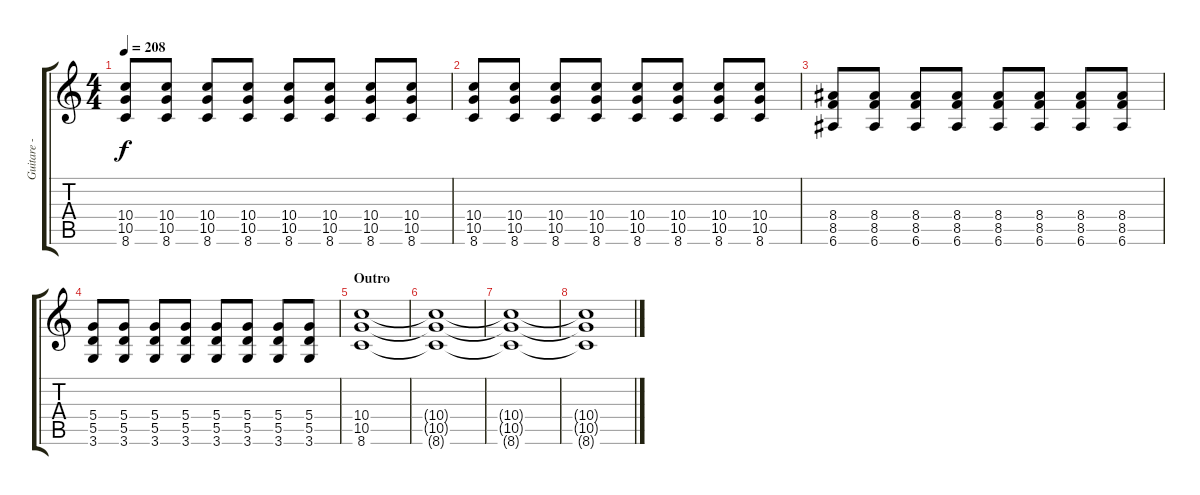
\track ("Guitare - Yann" "Guitare - ") {instrument overdrivenguitar}
\staff {score tabs}
\tuning (E4 B3 G3 D3 A2 E2) {hide}
\ts (4 4)
\tempo 208
\clef g2
\ks c
(10.4 10.5 8.6).8{dy f} (10.4 10.5 8.6).8 (10.4 10.5 8.6).8 (10.4 10.5 8.6).8 (10.4 10.5 8.6).8 (10.4 10.5 8.6).8 (10.4 10.5 8.6).8 (10.4 10.5 8.6).8 |
(10.4 10.5 8.6).8 (10.4 10.5 8.6).8 (10.4 10.5 8.6).8 (10.4 10.5 8.6).8 (10.4 10.5 8.6).8 (10.4 10.5 8.6).8 (10.4 10.5 8.6).8 (10.4 10.5 8.6).8 |
(8.4 8.5 6.6).8 (8.4 8.5 6.6).8 (8.4 8.5 6.6).8 (8.4 8.5 6.6).8 (8.4 8.5 6.6).8 (8.4 8.5 6.6).8 (8.4 8.5 6.6).8 (8.4 8.5 6.6).8 |
(5.4 5.5 3.6).8 (5.4 5.5 3.6).8 (5.4 5.5 3.6).8 (5.4 5.5 3.6).8 (5.4 5.5 3.6).8 (5.4 5.5 3.6).8 (5.4 5.5 3.6).8 (5.4 5.5 3.6).8 |
\section ("" "Outro")
(10.4 10.5 8.6).1 |
(10.4{t} 10.5{t} 8.6{t}).1{volume 5} |
(10.4{t} 10.5{t} 8.6{t}).1 |
(10.4{t} 10.5{t} 8.6{t}).1{volume 0}
